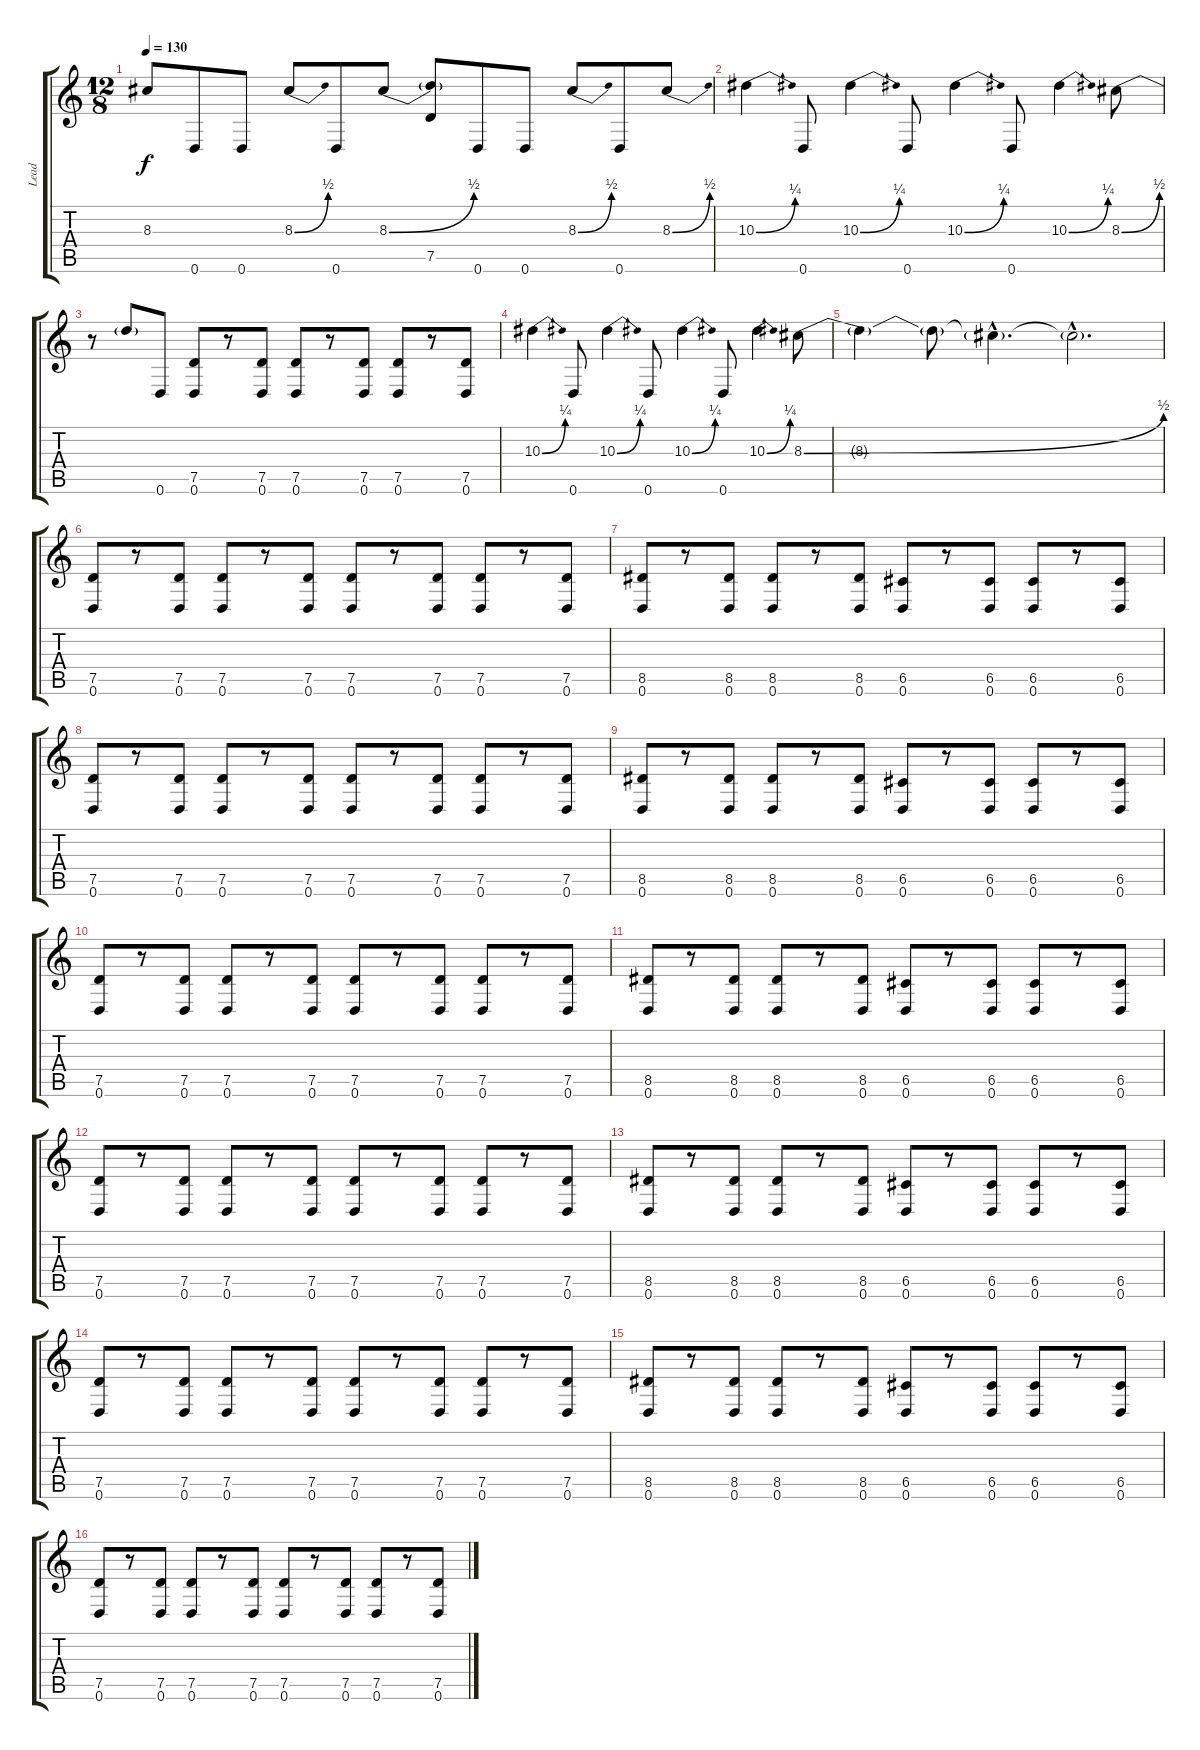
\track ("Lead" "Lead") {instrument distortionguitar}
\staff {score tabs}
\tuning (D4 A3 F3 C3 G2 D2) {hide}
\ts (12 8)
\tempo 130
\clef g2
\ks c
8.3{t}.8{dy f} 0.6.8 0.6.8 8.3{be (bend 0 0 60 2)}.8 0.6.8 8.3{be (bend 0 0 60 2)}.8 (8.3{t} 7.5{t}).8 0.6.8 0.6.8 8.3{be (bend 0 0 60 2)}.8 0.6.8 8.3{be (bend 0 0 60 2)}.8 |
10.3{be (bend 0 0 60 1)}.4 0.6.8 10.3{be (bend 0 0 60 1)}.4 0.6.8 10.3{be (bend 0 0 60 1)}.4 0.6.8 10.3{be (bend 0 0 60 1)}.4 8.3{be (bend 0 0 60 2)}.8 |
r.8 8.3{t}.8 0.6.8 (7.5 0.6).8 r.8 (7.5 0.6).8 (7.5 0.6).8 r.8 (7.5 0.6).8 (7.5 0.6).8 r.8 (7.5 0.6).8 |
10.3{be (bend 0 0 60 1)}.4 0.6.8 10.3{be (bend 0 0 60 1)}.4 0.6.8 10.3{be (bend 0 0 60 1)}.4 0.6.8 10.3{be (bend 0 0 60 1)}.4 8.3{be (bend 0 0 60 2)}.8 |
8.3{t}.4 8.3{t}.8 8.3{hac t}.4{d} 8.3{hac t}.2{d} |
(7.5 0.6).8 r.8 (7.5 0.6).8 (7.5 0.6).8 r.8 (7.5 0.6).8 (7.5 0.6).8 r.8 (7.5 0.6).8 (7.5 0.6).8 r.8 (7.5 0.6).8 |
(8.5 0.6).8 r.8 (8.5 0.6).8 (8.5 0.6).8 r.8 (8.5 0.6).8 (6.5 0.6).8 r.8 (6.5 0.6).8 (6.5 0.6).8 r.8 (6.5 0.6).8 |
(7.5 0.6).8 r.8 (7.5 0.6).8 (7.5 0.6).8 r.8 (7.5 0.6).8 (7.5 0.6).8 r.8 (7.5 0.6).8 (7.5 0.6).8 r.8 (7.5 0.6).8 |
(8.5 0.6).8 r.8 (8.5 0.6).8 (8.5 0.6).8 r.8 (8.5 0.6).8 (6.5 0.6).8 r.8 (6.5 0.6).8 (6.5 0.6).8 r.8 (6.5 0.6).8 |
(7.5 0.6).8 r.8 (7.5 0.6).8 (7.5 0.6).8 r.8 (7.5 0.6).8 (7.5 0.6).8 r.8 (7.5 0.6).8 (7.5 0.6).8 r.8 (7.5 0.6).8 |
(8.5 0.6).8 r.8 (8.5 0.6).8 (8.5 0.6).8 r.8 (8.5 0.6).8 (6.5 0.6).8 r.8 (6.5 0.6).8 (6.5 0.6).8 r.8 (6.5 0.6).8 |
(7.5 0.6).8 r.8 (7.5 0.6).8 (7.5 0.6).8 r.8 (7.5 0.6).8 (7.5 0.6).8 r.8 (7.5 0.6).8 (7.5 0.6).8 r.8 (7.5 0.6).8 |
(8.5 0.6).8 r.8 (8.5 0.6).8 (8.5 0.6).8 r.8 (8.5 0.6).8 (6.5 0.6).8 r.8 (6.5 0.6).8 (6.5 0.6).8 r.8 (6.5 0.6).8 |
(7.5 0.6).8 r.8 (7.5 0.6).8 (7.5 0.6).8 r.8 (7.5 0.6).8 (7.5 0.6).8 r.8 (7.5 0.6).8 (7.5 0.6).8 r.8 (7.5 0.6).8 |
(8.5 0.6).8 r.8 (8.5 0.6).8 (8.5 0.6).8 r.8 (8.5 0.6).8 (6.5 0.6).8 r.8 (6.5 0.6).8 (6.5 0.6).8 r.8 (6.5 0.6).8 |
(7.5 0.6).8 r.8 (7.5 0.6).8 (7.5 0.6).8 r.8 (7.5 0.6).8 (7.5 0.6).8 r.8 (7.5 0.6).8 (7.5 0.6).8 r.8 (7.5 0.6).8
